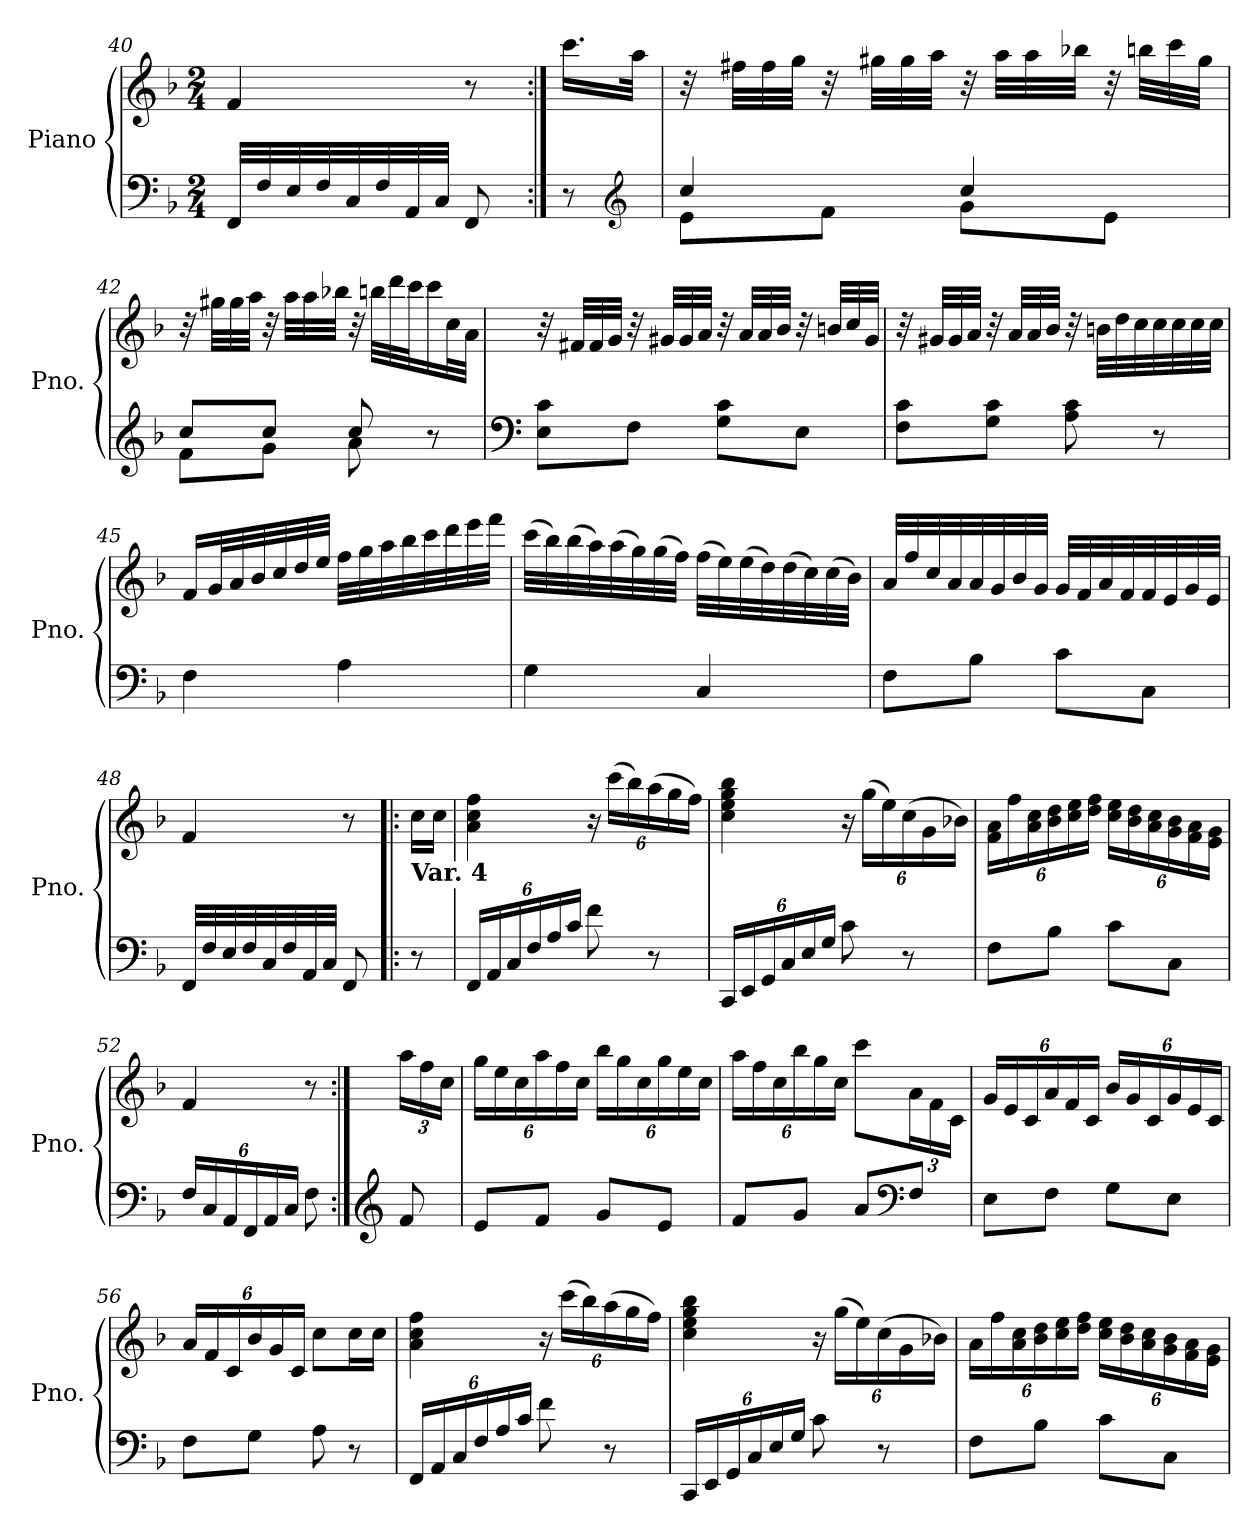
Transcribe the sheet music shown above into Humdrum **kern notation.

**kern	**kern
*part1	*part1
*staff2	*staff1
*I"Piano	*
*I'Pno.	*
*clefF4	*clefG2
*k[b-]	*k[b-]
*F:	*F:
*M2/4	*M2/4
=40	=40
32FF/LLL	4f/
32F/	.
32E/	.
32F/	.
32C/	.
32F/	.
32AA/	.
32C/JJJ	.
8FF/	8r
=40X7:|!	=40X7:|!
8r	16.ccc\LL
*clefG2	*
.	32aa\JJk
!!LO:LB:g=z
=41	=41
*^	*
4cc/	8e\L	32r
.	.	32ff#X\LLL
.	.	32ff#\
.	.	32gg\JJJ
.	8f\J	32r
.	.	32gg#X\LLL
.	.	32gg#\
.	.	32aa\JJJ
4cc/	8g\L	32r
.	.	32aa\LLL
.	.	32aa\
.	.	32bb-X\JJJ
.	8e\J	32r
.	.	32bbn\LLL
.	.	32ccc\
.	.	32gg#\JJJ
!!LO:PB:g=z
=42	=42	=42
8cc/L	8f\L	32r
.	.	32gg#X\LLL
.	.	32gg#\
.	.	32aa\JJJ
8cc/J	8g\J	32r
.	.	32aa\LLL
.	.	32aa\
.	.	32bb-X\JJJ
8cc/	8a\	32r
.	.	32bbn\LLL
.	.	32ddd\
.	.	32ccc\J
8r	8ryy	16ccc\
.	.	32cc\L
.	.	32a\JJJ
*v	*v	*
=43	=43
*clefF4	*
8E\ 8c\L	32r
.	32f#X/LLL
.	32f#/
.	32g/JJJ
8F\J	32r
.	32g#X/LLL
.	32g#/
.	32a/JJJ
8G\ 8c\L	32r
.	32a/LLL
.	32a/
.	32b-/JJJ
8E\J	32r
.	32bn/LLL
.	32cc/
.	32g#/JJJ
!!LO:LB:g=z
=44	=44
8F\ 8c\L	32r
.	32g#X/LLL
.	32g#/
.	32a/JJJ
8G\ 8c\J	32r
.	32a/LLL
.	32a/
.	32b-/JJJ
8A\ 8c\	32r
.	32bn\LLL
.	32dd\
.	32cc\
8r	32cc\
.	32cc\
.	32cc\
.	32cc\JJJ
!!LO:LB:g=z
=45	=45
4F\	16f/LL
.	32g/L
.	32a/
.	32b-/
.	32cc/
.	32dd/
.	32ee/JJJ
4A\	32ff\LLL
.	32gg\
.	32aa\
.	32bb-\
.	32ccc\
.	32ddd\
.	32eee\
.	32fff\JJJ
=46	=46
4G\	(32ccc\LLL
.	32bb-\)
.	(32bb-\
.	32aa\)
.	(32aa\
.	32gg\)
.	(32gg\
.	32ff\JJJ)
4C/	(32ff\LLL
.	32ee\)
.	(32ee\
.	32dd\)
.	(32dd\
.	32cc\)
.	(32cc\
.	32b-\JJJ)
!!LO:LB:g=z
=47	=47
8F\L	32a/LLL
.	32ff/
.	32cc/
.	32a/
8B-\J	32a/
.	32g/
.	32b-/
.	32g/JJJ
8c\L	32g/LLL
.	32f/
.	32a/
.	32f/
8C\J	32f/
.	32e/
.	32g/
.	32e/JJJ
=48	=48
32FF/LLL	4f/
32F/	.
32E/	.
32F/	.
32C/	.
32F/	.
32AA/	.
32C/JJJ	.
8FF/	8r
=48X8!|:	=48X8!|:
!	!LO:TX:b:B:t=Var. 4
8r	16cc\LL
.	16cc\JJ
=49	=49
*Xbrackettup	*
24FF/LL	4a\ 4cc\ 4ff\
24AA/	.
24C/	.
24F/	.
24A/	.
24c/JJ	.
*	*Xbrackettup
8f\	24r
.	(24ccc\LL
.	24bb-\)
8r	(24aa\
.	24gg\
.	24ff\JJ)
!!LO:LB:g=z
=50	=50
24CC/LL	4cc\ 4ee\ 4gg\ 4bb-\
24EE/	.
24GG/	.
24C/	.
24E/	.
24G/JJ	.
8c\	24r
.	(24gg\LL
.	24ee\)
8r	(24cc\
.	24g\
.	24b-X\JJ)
=51	=51
8F\L	24f\ 24a\LL
.	24ff\
.	24a\ 24cc\
8B-\J	24b-\ 24dd\
.	24cc\ 24ee\
.	24dd\ 24ff\JJ
8c\L	24cc\ 24ee\LL
.	24b-\ 24dd\
.	24a\ 24cc\
8C\J	24g\ 24b-\
.	24f\ 24a\
.	24e\ 24g\JJ
=52	=52
24F/LL	4f/
24C/	.
24AA/	.
24FF/	.
24AA/	.
24C/JJ	.
8F\	8r
!!LO:LB:g=z
=52X9:|!	=52X9:|!
*clefG2	*
8f/	24aa\LL
.	24ff\
.	24cc\JJ
=53	=53
8e/L	24gg\LL
.	24ee\
.	24cc\
8f/J	24aa\
.	24ff\
.	24cc\JJ
8g/L	24bb-\LL
.	24gg\
.	24cc\
8e/J	24gg\
.	24ee\
.	24cc\JJ
=54	=54
8f/L	24aa\LL
.	24ff\
.	24cc\
8g/J	24bb-\
.	24gg\
.	24cc\JJ
8a/L	8ccc\L
*clefF4	*
8F/J	24a\L
.	24f\
.	24c\JJ
=55	=55
8E\L	24g/LL
.	24e/
.	24c/
8F\J	24a/
.	24f/
.	24c/JJ
8G\L	24b-/LL
.	24g/
.	24c/
8E\J	24g/
.	24e/
.	24c/JJ
!!LO:PB:g=z
=56	=56
8F\L	24a/LL
.	24f/
.	24c/
8G\J	24b-/
.	24g/
.	24c/JJ
8A\	8cc\L
8r	16cc\L
.	16cc\JJ
!!LO:LB:g=z
=57	=57
24FF/LL	4a\ 4cc\ 4ff\
24AA/	.
24C/	.
24F/	.
24A/	.
24c/JJ	.
8f\	24r
.	(24ccc\LL
.	24bb-\)
8r	(24aa\
.	24gg\
.	24ff\JJ)
=58	=58
24CC/LL	4cc\ 4ee\ 4gg\ 4bb-\
24EE/	.
24GG/	.
24C/	.
24E/	.
24G/JJ	.
8c\	24r
.	(24gg\LL
.	24ee\)
8r	(24cc\
.	24g\
.	24b-X\JJ)
=59	=59
8F\L	24a\LL
.	24ff\
.	24a\ 24cc\
8B-\J	24b-\ 24dd\
.	24cc\ 24ee\
.	24dd\ 24ff\JJ
8c\L	24cc\ 24ee\LL
.	24b-\ 24dd\
.	24a\ 24cc\
8C\J	24g\ 24b-\
.	24f\ 24a\
.	24e\ 24g\JJ
=	=
*-	*-
